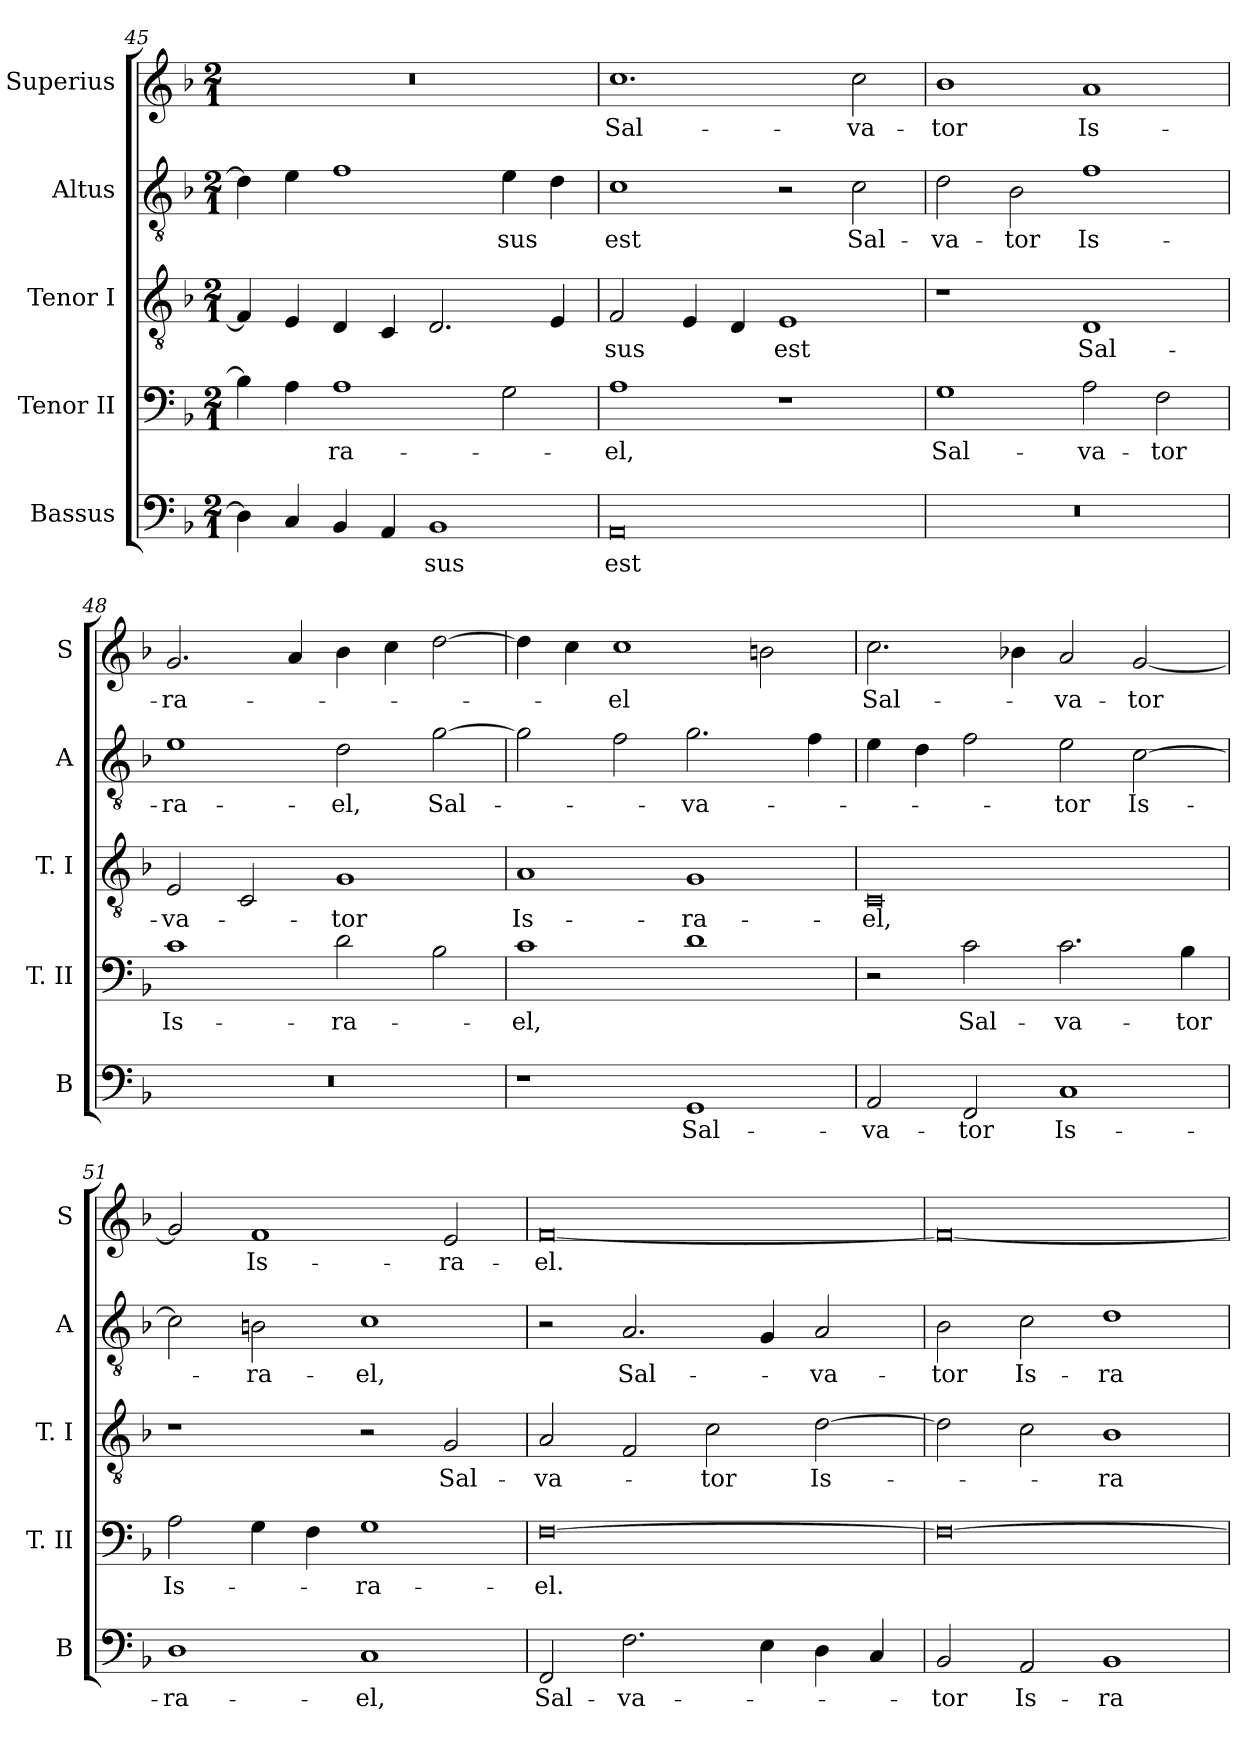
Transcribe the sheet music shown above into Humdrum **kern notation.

**kern	**text	**kern	**text	**kern	**text	**kern	**text	**kern	**text
*part5	*part5	*part4	*part4	*part3	*part3	*part2	*part2	*part1	*part1
*staff5	*staff5	*staff4	*staff4	*staff3	*staff3	*staff2	*staff2	*staff1	*staff1
*I"Bassus	*	*I"Tenor II	*	*I"Tenor I	*	*I"Altus	*	*I"Superius	*
*I'B	*	*I'T. II	*	*I'T. I	*	*I'A	*	*I'S	*
*clefF4	*	*clefF4	*	*clefGv2	*	*clefGv2	*	*clefG2	*
*k[b-]	*	*k[b-]	*	*k[b-]	*	*k[b-]	*	*k[b-]	*
*F:	*	*F:	*	*F:	*	*F:	*	*F:	*
*M2/1	*	*M2/1	*	*M2/1	*	*M2/1	*	*M2/1	*
=45	=45	=45	=45	=45	=45	=45	=45	=45	=45
4D]	.	4B-]	.	4F]	.	4d]	.	0r	.
4C	.	4A	.	4E	.	4e	.	.	.
4BB-	.	1A	-ra-	4D	.	1f	.	.	.
4AA	.	.	.	4C	.	.	.	.	.
1BB-	-sus	.	.	2.D	.	.	.	.	.
.	.	2G	.	.	.	4e	-sus	.	.
.	.	.	.	4E	.	4d	.	.	.
=46	=46	=46	=46	=46	=46	=46	=46	=46	=46
0AA	est	1A	-el,	2F	-sus	1c	est	1.cc	Sal-
.	.	.	.	4E	.	.	.	.	.
.	.	.	.	4D	.	.	.	.	.
.	.	1r	.	1E	est	2r	.	.	.
.	.	.	.	.	.	2c	Sal-	2cc	-va-
=47	=47	=47	=47	=47	=47	=47	=47	=47	=47
0r	.	1G	Sal-	1r	.	2d	-va-	1b-	-tor
.	.	.	.	.	.	2B-	-tor	.	.
.	.	2A	-va-	1D	Sal-	1f	Is-	1a	Is-
.	.	2F	-tor	.	.	.	.	.	.
=48	=48	=48	=48	=48	=48	=48	=48	=48	=48
0r	.	1c	Is-	2E	-va-	1e	-ra-	2.g	-ra-
.	.	.	.	2C	.	.	.	.	.
.	.	.	.	.	.	.	.	4a	.
.	.	2d	-ra-	1G	-tor	2d	-el,	4b-	.
.	.	.	.	.	.	.	.	4cc	.
.	.	2B-	.	.	.	[2g	Sal-	[2dd	.
=49	=49	=49	=49	=49	=49	=49	=49	=49	=49
1r	.	1c	-el,	1A	Is-	2g]	.	4dd]	.
.	.	.	.	.	.	.	.	4cc	.
.	.	.	.	.	.	2f	.	1cc	-el
1GG	Sal-	1d	.	1G	-ra-	2.g	-va-	.	.
.	.	.	.	.	.	.	.	2bn	.
.	.	.	.	.	.	4f	.	.	.
=50	=50	=50	=50	=50	=50	=50	=50	=50	=50
2AA	-va-	2r	.	0C	-el,	4e	.	2.cc	Sal-
.	.	.	.	.	.	4d	.	.	.
2FF	-tor	2c	Sal-	.	.	2f	.	.	.
.	.	.	.	.	.	.	.	4b-X	.
1C	Is-	2.c	-va-	.	.	2e	-tor	2a	-va-
.	.	.	.	.	.	[2c	Is-	[2g	-tor
.	.	4B-	-tor	.	.	.	.	.	.
=51	=51	=51	=51	=51	=51	=51	=51	=51	=51
1D	-ra-	2A	Is-	1r	.	2c]	.	2g]	.
.	.	4G	.	.	.	2Bn	-ra-	1f	Is-
.	.	4F	.	.	.	.	.	.	.
1C	-el,	1G	-ra-	2r	.	1c	-el,	.	.
.	.	.	.	2G	Sal-	.	.	2e	-ra-
=52	=52	=52	=52	=52	=52	=52	=52	=52	=52
2FF	Sal-	[0F	-el.	2A	-va-	2r	.	[0f	-el.
2.F	-va-	.	.	2F	.	2.A	Sal-	.	.
.	.	.	.	2c	-tor	.	.	.	.
4E	.	.	.	.	.	4G	.	.	.
4D	.	.	.	[2d	Is-	2A	-va-	.	.
4C	.	.	.	.	.	.	.	.	.
=53	=53	=53	=53	=53	=53	=53	=53	=53	=53
2BB-	-tor	0F_	.	2d]	.	2B-	-tor	0f_	.
2AA	Is-	.	.	2c	.	2c	Is-	.	.
1BB-	-ra-	.	.	1B-	-ra-	1d	-ra-	.	.
=	=	=	=	=	=	=	=	=	=
*-	*-	*-	*-	*-	*-	*-	*-	*-	*-
